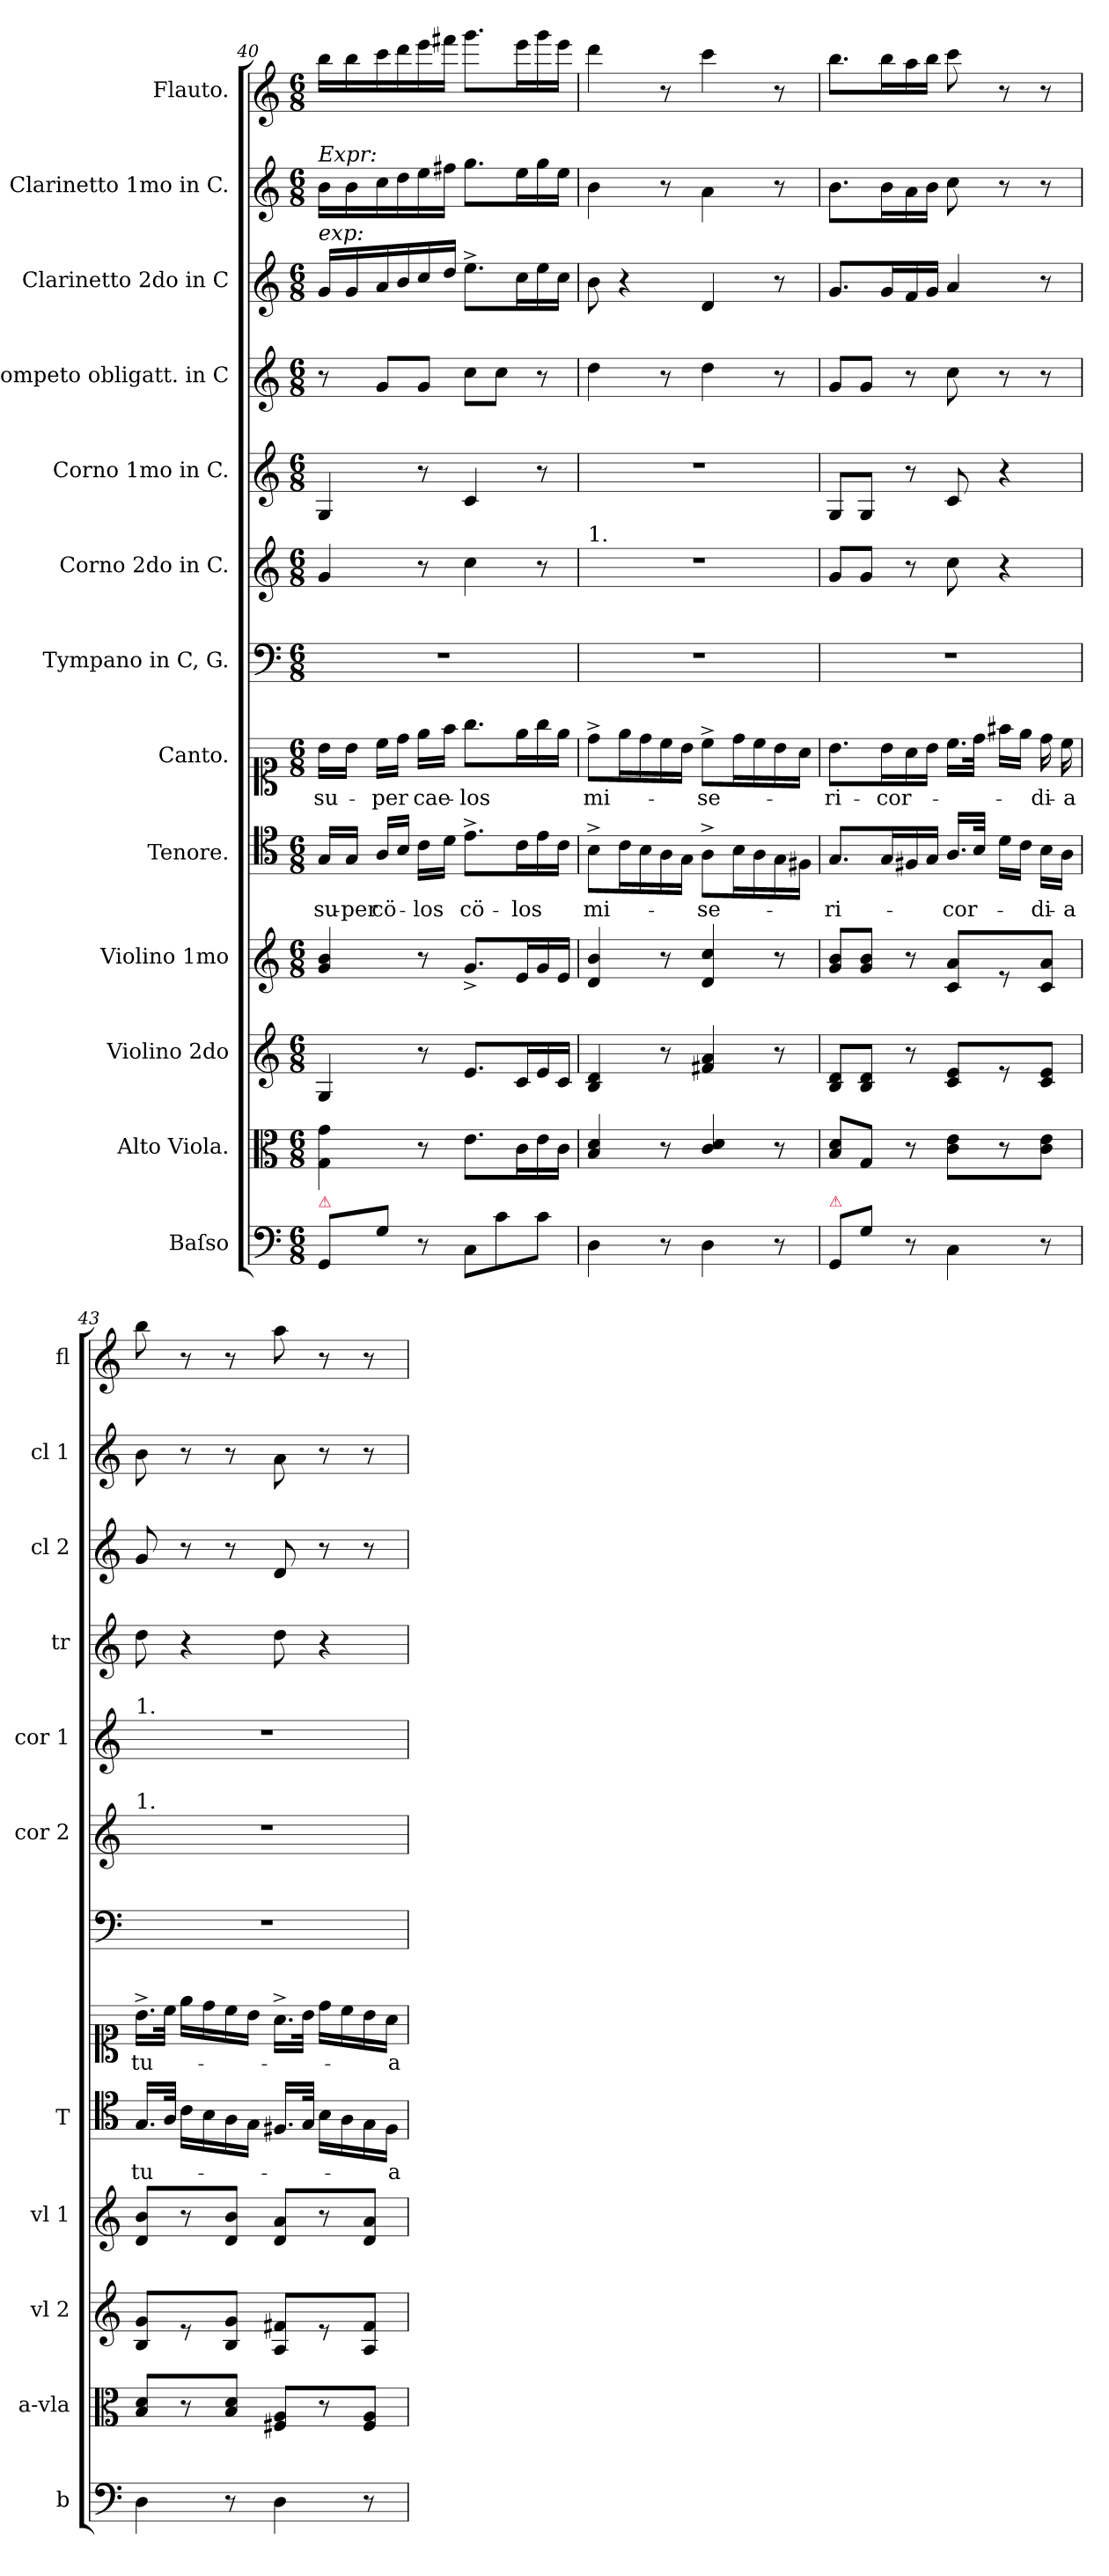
**kern	**kern	**kern	**kern	**kern	**text	**kern	**text	**kern	**kern	**kern	**kern	**kern	**kern	**kern
*part13	*part12	*part11	*part10	*part9	*part9	*part8	*part8	*part7	*part6	*part5	*part4	*part3	*part2	*part1
*staff13	*staff12	*staff11	*staff10	*staff9	*staff9	*staff8	*staff8	*staff7	*staff6	*staff5	*staff4	*staff3	*staff2	*staff1
*I"Baſso	*I"Alto Viola.	*I"Violino 2do	*I"Violino 1mo	*I"Tenore.	*	*I"Canto.	*	*I"Tympano in C, G.	*I"Corno 2do in C.	*I"Corno 1mo in C.	*I"Trompeto obligatt. in C	*I"Clarinetto 2do in C	*I"Clarinetto 1mo in C.	*I"Flauto.
*I'b	*I'a-vla	*I'vl 2	*I'vl 1	*I'T	*	*	*	*	*I'cor 2	*I'cor 1	*I'tr	*I'cl 2	*I'cl 1	*I'fl
*clefF4	*clefC3	*clefG2	*clefG2	*clefC4	*	*clefC1	*	*clefF4	*clefG2	*clefG2	*clefG2	*clefG2	*clefG2	*clefG2
*k[]	*k[]	*k[]	*k[]	*k[]	*	*k[]	*	*k[]	*k[]	*k[]	*k[]	*k[]	*k[]	*k[]
*M6/8	*M6/8	*M6/8	*M6/8	*M6/8	*	*M6/8	*	*M6/8	*M6/8	*M6/8	*M6/8	*M6/8	*M6/8	*M6/8
=40	=40	=40	=40	=40	=40	=40	=40	=40	=40	=40	=40	=40	=40	=40
!	!	!	!	!	!	!	!	!	!	!	!	!	!LO:TX:a:i:t=Expr&colon;	!
!	!	!	!	!	!	!	!	!	!	!	!	!LO:TX:a:i:t=exp&colon;	!	!
!LO:TX:a:color=crimson:t=⚠	!	!	!	!	!	!	!	!	!	!	!	!	!	!
8GG/L	4G\ 4g\	4G/	4g/ 4b/	16G/LL	su-	16b\LL	su-	2.r	4g/	4G/	8r	16g/LL	16b\LL	16bb\LL
.	.	.	.	16G/JJ	-per	16b\JJ	.	.	.	.	.	16g/	16b\	16bb\
8G\J	.	.	.	16A/LL	cö-	16cc\LL	-per	.	.	.	8g/L	16a/	16cc\	16ccc\
.	.	.	.	16B/JJ	.	16dd\JJ	.	.	.	.	.	16b/	16dd\	16ddd\
8r	8r	8r	8r	16c\LL	los	16ee\LL	cae-	.	8r	8r	8g/J	16cc/	16ee\	16eee\
.	.	.	.	16d\JJ	.	16ff\JJ	.	.	.	.	.	16dd/JJ	16ff#X\JJ	16fff#X\JJ
!	!	!	!	!	!LO:LY:i	!	!	!	!	!	!	!	!	!
8C\L	8.e\L	8.e/L	8.g^/L	8.e^\L	cö-	8.gg\L	-los	.	4cc\	4c/	8cc\L	8.ee^\L	8.gg\L	8.ggg\L
8c\	.	.	.	.	.	.	.	.	.	.	8cc\J	.	.	.
!	!	!	!	!	!LO:LY:i	!	!	!	!	!	!	!	!	!
.	16c\L	16c/L	16e/L	16c\L	los	16ee\L	.	.	.	.	.	16cc\L	16ee\L	16eee\L
8c\J	16e\	16e/	16g/	16e\	.	16gg\	.	.	8r	8r	8r	16ee\	16gg\	16ggg\
.	16c\JJ	16c/JJ	16e/JJ	16c\JJ	.	16ee\JJ	.	.	.	.	.	16cc\JJ	16ee\JJ	16eee\JJ
=41	=41	=41	=41	=41	=41	=41	=41	=41	=41	=41	=41	=41	=41	=41
!	!	!	!	!	!	!	!	!	!LO:TX:a:t=1.	!	!	!	!	!
4D\	4B/ 4d/	4B/ 4d/	4d/ 4b/	8B^\L	mi-	8dd^\L	mi-	2.r	2.r	2.r	4dd\	8b\	4b\	4ddd\
.	.	.	.	16c\L	.	16ee\L	.	.	.	.	.	4r	.	.
.	.	.	.	16B\	.	16dd\	.	.	.	.	.	.	.	.
8r	8r	8r	8r	16A\	.	16cc\	.	.	.	.	8r	.	8r	8r
.	.	.	.	16G\JJ	.	16b\JJ	.	.	.	.	.	.	.	.
4D\	4c/ 4d/	4f#X/ 4a/	4d/ 4cc/	8A^\L	-se-	8cc^\L	-se-	.	.	.	4dd\	4d/	4a\	4ccc\
.	.	.	.	16B\L	.	16dd\L	.	.	.	.	.	.	.	.
.	.	.	.	16A\	.	16cc\	.	.	.	.	.	.	.	.
8r	8r	8r	8r	16G\	.	16b\	.	.	.	.	8r	8r	8r	8r
.	.	.	.	16F#X\JJ	.	16a\JJ	.	.	.	.	.	.	.	.
=42	=42	=42	=42	=42	=42	=42	=42	=42	=42	=42	=42	=42	=42	=42
!LO:TX:a:color=crimson:t=⚠	!	!	!	!	!	!	!	!	!	!	!	!	!	!
8GG/L	8B/ 8d/L	8B/ 8d/L	8g/ 8b/L	8.G/L	-ri-	8.b\L	-ri-	2.r	8g/L	8G/L	8g/L	8.g/L	8.b\L	8.bb\L
8G\J	8G/J	8B/ 8d/J	8g/ 8b/J	.	.	.	.	.	8g/J	8G/J	8g/J	.	.	.
.	.	.	.	16G/L	.	16b\L	-cor-	.	.	.	.	16g/L	16b\L	16bb\L
8r	8r	8r	8r	16F#X/	.	16a\	.	.	8r	8r	8r	16f/	16a\	16aa\
.	.	.	.	16G/JJ	.	16b\JJ	.	.	.	.	.	16g/JJ	16b\JJ	16bb\JJ
4C\	8c\ 8e\L	8c/ 8e/L	8c/ 8a/L	16.A/LL	-cor-	16.cc\LL	.	.	8cc\	8c/	8cc\	4a/	8cc\	8ccc\
.	.	.	.	32B/JJk	.	32dd\JJk	.	.	.	.	.	.	.	.
.	8r	8r	8r	16d\LL	.	16ff#X\LL	.	.	4r	4r	8r	.	8r	8r
.	.	.	.	16c\JJ	.	16ee\JJ	.	.	.	.	.	.	.	.
8r	8c\ 8e\J	8c/ 8e/J	8c/ 8a/J	16B\LL	-di-	16dd\	-di-	.	.	.	8r	8r	8r	8r
.	.	.	.	16A\JJ	-a	16cc\	-a	.	.	.	.	.	.	.
=43	=43	=43	=43	=43	=43	=43	=43	=43	=43	=43	=43	=43	=43	=43
!	!	!	!	!	!	!	!	!	!	!LO:TX:a:t=1.	!	!	!	!
!	!	!	!	!	!	!	!	!	!LO:TX:a:t=1.	!	!	!	!	!
4D\	8B/ 8d/L	8B/ 8g/L	8d/ 8b/L	16.G/LL	tu-	16.b^\LL	tu-	2.r	2.r	2.r	8dd\	8g/	8b\	8bb\
.	.	.	.	32A/JJk	.	32cc\JJk	.	.	.	.	.	.	.	.
.	8r	8r	8r	16c\LL	.	16ee\LL	.	.	.	.	4r	8r	8r	8r
.	.	.	.	16B\	.	16dd\	.	.	.	.	.	.	.	.
8r	8B/ 8d/J	8B/ 8g/J	8d/ 8b/J	16A\	.	16cc\	.	.	.	.	.	8r	8r	8r
.	.	.	.	16G\JJ	.	16b\JJ	.	.	.	.	.	.	.	.
4D\	8F#X/ 8A/L	8A/ 8f#X/L	8d/ 8a/L	16.F#X/LL	.	16.a^\LL	.	.	.	.	8dd\	8d/	8a\	8aa\
.	.	.	.	32G/JJk	.	32b\JJk	.	.	.	.	.	.	.	.
.	8r	8r	8r	16B\LL	.	16dd\LL	.	.	.	.	4r	8r	8r	8r
.	.	.	.	16A\	.	16cc\	.	.	.	.	.	.	.	.
8r	8F#/ 8A/J	8A/ 8f#/J	8d/ 8a/J	16G\	.	16b\	.	.	.	.	.	8r	8r	8r
.	.	.	.	16F#\JJ	-a	16a\JJ	-a	.	.	.	.	.	.	.
=	=	=	=	=	=	=	=	=	=	=	=	=	=	=
*-	*-	*-	*-	*-	*-	*-	*-	*-	*-	*-	*-	*-	*-	*-
